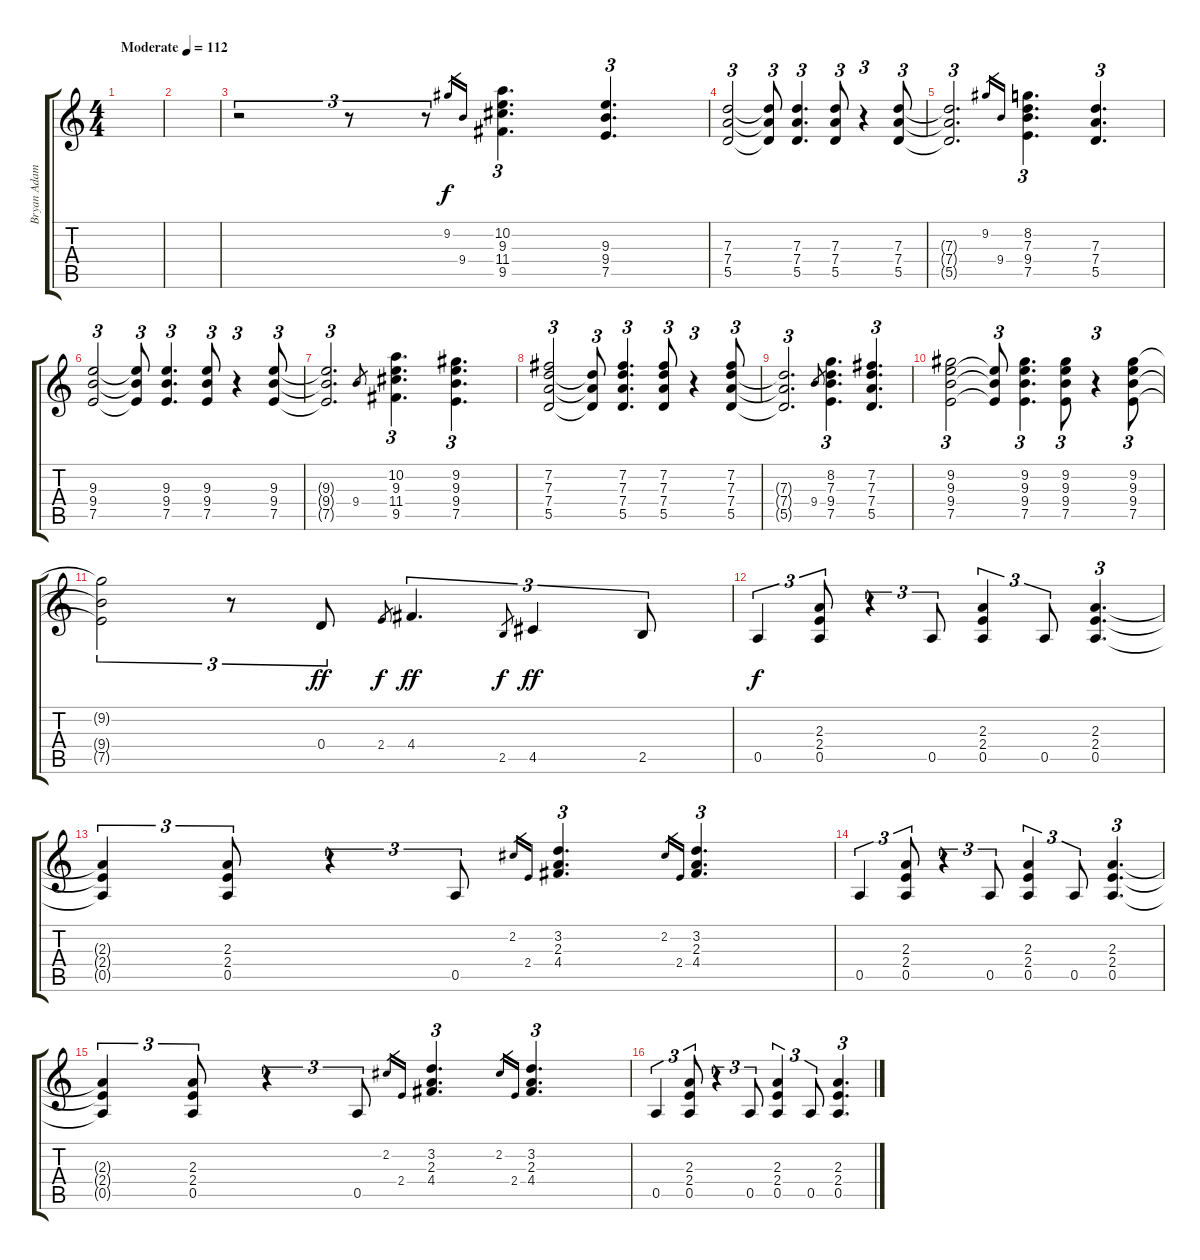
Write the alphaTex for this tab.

\track ("Bryan Adams Guitar" "Bryan Adam") {instrument overdrivenguitar}
\staff {score tabs}
\tuning (E4 B3 G3 D3 A2 E2) {hide}
\ts (4 4)
\tempo (112 "Moderate")
\clef g2
\ks c
|
|
r.2{tu (3 2)} r.8{tu (3 2)} r.8{tu (3 2)} 9.2.16{gr} 9.4.16{gr} (10.2 9.3 11.4 9.5).4{d tu (3 2)} (9.3 9.4 7.5).4{d tu (3 2)} |
(7.3 7.4 5.5).2{tu (3 2)} (7.3{t} 7.4{t} 5.5{t}).8{tu (3 2)} (7.3 7.4 5.5).4{d tu (3 2)} (7.3 7.4 5.5).8{tu (3 2)} r.4{tu (3 2)} (7.3 7.4 5.5).8{tu (3 2)} |
(7.3{t} 7.4{t} 5.5{t}).2{d tu (3 2)} 9.2.16{gr} 9.4.16{gr} (8.2 7.3 9.4 7.5).4{d tu (3 2)} (7.3 7.4 5.5).4{d tu (3 2)} |
(9.3 9.4 7.5).2{tu (3 2)} (9.3{t} 9.4{t} 7.5{t}).8{tu (3 2)} (9.3 9.4 7.5).4{d tu (3 2)} (9.3 9.4 7.5).8{tu (3 2)} r.4{tu (3 2)} (9.3 9.4 7.5).8{tu (3 2)} |
(9.3{t} 9.4{t} 7.5{t}).2{d tu (3 2)} 9.4.8{gr} (10.2 9.3 11.4 9.5).4{d tu (3 2)} (9.2 9.3 9.4 7.5).4{d tu (3 2)} |
(7.2 7.3 7.4 5.5).2{tu (3 2)} (7.3{t} 7.4{t} 5.5{t}).8{tu (3 2)} (7.2 7.3 7.4 5.5).4{d tu (3 2)} (7.2 7.3 7.4 5.5).8{tu (3 2)} r.4{tu (3 2)} (7.2 7.3 7.4 5.5).8{tu (3 2)} |
(7.3{t} 7.4{t} 5.5{t}).2{d tu (3 2)} 9.4.8{gr} (8.2 7.3 9.4 7.5).4{d tu (3 2)} (7.2 7.3 7.4 5.5).4{d tu (3 2)} |
(9.2 9.3 9.4 7.5).2{tu (3 2)} (9.3{t} 9.4{t} 7.5{t}).8{tu (3 2)} (9.2 9.3 9.4 7.5).4{d tu (3 2)} (9.2 9.3 9.4 7.5).8{tu (3 2)} r.4{tu (3 2)} (9.2 9.3 9.4 7.5).8{tu (3 2)} |
(9.2{t} 9.4{t} 7.5{t}).2{tu (3 2)} r.8{tu (3 2)} 0.4.8{tu (3 2) dy ff} 2.4.8{gr dy f} 4.4.4{d tu (3 2) dy ff} 2.5.8{gr dy f} 4.5.4{tu (3 2) dy ff} 2.5.8{tu (3 2)} |
0.5.4{tu (3 2) dy f} (2.3 2.4 0.5).8{tu (3 2)} r.4{tu (3 2)} 0.5.8{tu (3 2)} (2.3 2.4 0.5).4{tu (3 2)} 0.5.8{tu (3 2)} (2.3 2.4 0.5).4{d tu (3 2)} |
(2.3{t} 2.4{t} 0.5{t}).4{tu (3 2)} (2.3 2.4 0.5).8{tu (3 2)} r.4{tu (3 2)} 0.5.8{tu (3 2)} 2.2.16{gr} 2.4.16{gr} (3.2 2.3 4.4).4{d tu (3 2)} 2.2.16{gr} 2.4.16{gr} (3.2 2.3 4.4).4{d tu (3 2)} |
0.5.4{tu (3 2)} (2.3 2.4 0.5).8{tu (3 2)} r.4{tu (3 2)} 0.5.8{tu (3 2)} (2.3 2.4 0.5).4{tu (3 2)} 0.5.8{tu (3 2)} (2.3 2.4 0.5).4{d tu (3 2)} |
(2.3{t} 2.4{t} 0.5{t}).4{tu (3 2)} (2.3 2.4 0.5).8{tu (3 2)} r.4{tu (3 2)} 0.5.8{tu (3 2)} 2.2.16{gr} 2.4.16{gr} (3.2 2.3 4.4).4{d tu (3 2)} 2.2.16{gr} 2.4.16{gr} (3.2 2.3 4.4).4{d tu (3 2)} |
0.5.4{tu (3 2)} (2.3 2.4 0.5).8{tu (3 2)} r.4{tu (3 2)} 0.5.8{tu (3 2)} (2.3 2.4 0.5).4{tu (3 2)} 0.5.8{tu (3 2)} (2.3 2.4 0.5).4{d tu (3 2)}
